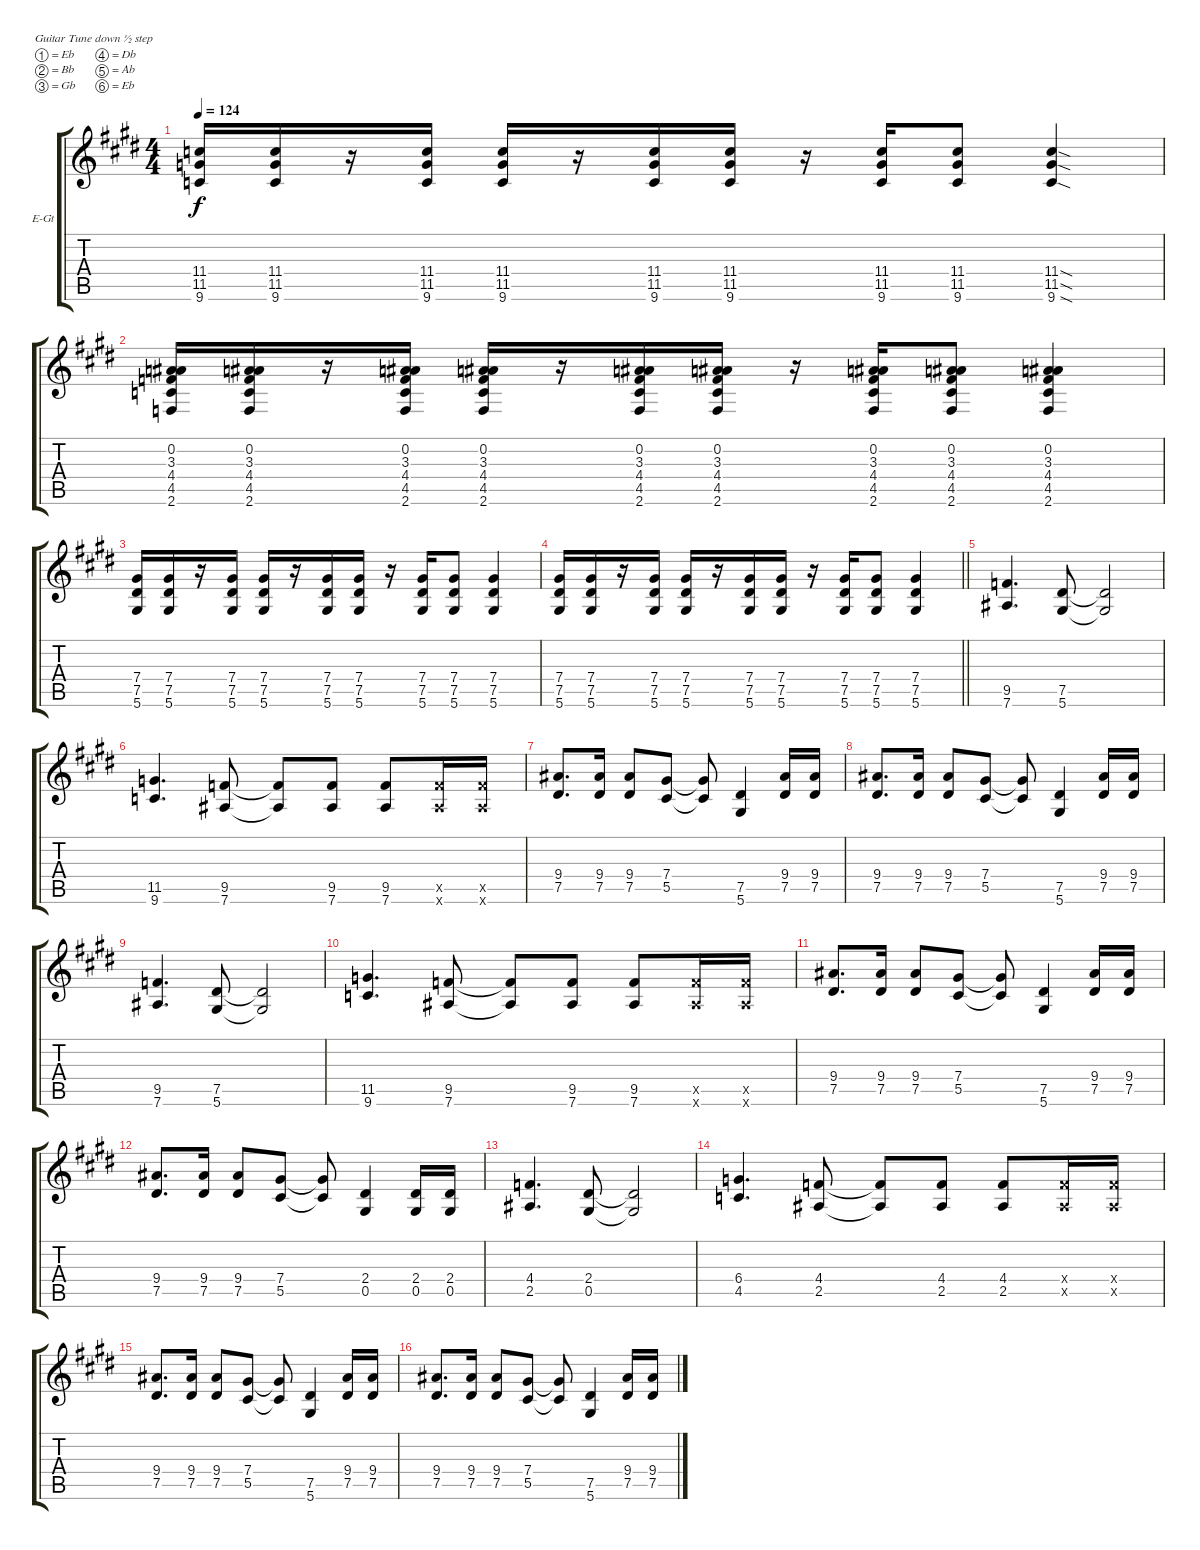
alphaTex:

\bracketExtendMode groupsimilarinstruments
\firstSystemTrackNameOrientation horizontal
\otherSystemsTrackNameOrientation horizontal
\track ("Untitled" "E-Gt") {instrument distortionguitar}
\staff {score tabs}
\tuning (Eb4 Bb3 Gb3 Db3 Ab2 Eb2)
\ts (4 4)
\tempo 124
\clef g2
\ks c#minor
(11.4 11.5 9.6).16{dy f} (11.4 11.5 9.6).16 r.16 (11.4 11.5 9.6).16 (11.4 11.5 9.6).16 r.16 (11.4 11.5 9.6).16 (11.4 11.5 9.6).16 r.16 (11.4 11.5 9.6).16 (11.4 11.5 9.6).8 (11.4{sod} 11.5{sod} 9.6{sod}).4 |
(0.2 3.3 4.4 4.5 2.6).16 (0.2 3.3 4.4 4.5 2.6).16 r.16 (0.2 3.3 4.4 4.5 2.6).16 (0.2 3.3 4.4 4.5 2.6).16 r.16 (0.2 3.3 4.4 4.5 2.6).16 (0.2 3.3 4.4 4.5 2.6).16 r.16 (0.2 3.3 4.4 4.5 2.6).16 (0.2 3.3 4.4 4.5 2.6).8 (0.2 3.3 4.4 4.5 2.6).4 |
(7.4 7.5 5.6).16 (7.4 7.5 5.6).16 r.16 (7.4 7.5 5.6).16 (7.4 7.5 5.6).16 r.16 (7.4 7.5 5.6).16 (7.4 7.5 5.6).16 r.16 (7.4 7.5 5.6).16 (7.4 7.5 5.6).8 (7.4 7.5 5.6).4 |
\barLineRight lightlight
(7.4 7.5 5.6).16 (7.4 7.5 5.6).16 r.16 (7.4 7.5 5.6).16 (7.4 7.5 5.6).16 r.16 (7.4 7.5 5.6).16 (7.4 7.5 5.6).16 r.16 (7.4 7.5 5.6).16 (7.4 7.5 5.6).8 (7.4 7.5 5.6).4 |
(9.5 7.6).4{d} (7.5 5.6).8 (7.5{t} 5.6{t}).2 |
(11.5 9.6).4{d} (9.5 7.6).8 (9.5{t} 7.6{t}).8 (9.5 7.6).8 (9.5 7.6).8 (9.5{x} 7.6{x}).16 (9.5{x} 7.6{x}).16 |
(9.4 7.5).8{d} (9.4 7.5).16 (9.4 7.5).8 (7.4 5.5).8 (7.4{t} 5.5{t}).8 (7.5 5.6).4 (9.4 7.5).16 (9.4 7.5).16 |
(9.4 7.5).8{d} (9.4 7.5).16 (9.4 7.5).8 (7.4 5.5).8 (7.4{t} 5.5{t}).8 (7.5 5.6).4 (9.4 7.5).16 (9.4 7.5).16 |
(9.5 7.6).4{d} (7.5 5.6).8 (7.5{t} 5.6{t}).2 |
(11.5 9.6).4{d} (9.5 7.6).8 (9.5{t} 7.6{t}).8 (9.5 7.6).8 (9.5 7.6).8 (9.5{x} 7.6{x}).16 (9.5{x} 7.6{x}).16 |
\ks e
(9.4 7.5).8{d} (9.4 7.5).16 (9.4 7.5).8 (7.4 5.5).8 (7.4{t} 5.5{t}).8 (7.5 5.6).4 (9.4 7.5).16 (9.4 7.5).16 |
\ks c#minor
(9.4 7.5).8{d} (9.4 7.5).16 (9.4 7.5).8 (7.4 5.5).8 (7.4{t} 5.5{t}).8 (2.4 0.5).4 (2.4 0.5).16 (2.4 0.5).16 |
(4.4 2.5).4{d} (2.4 0.5).8 (2.4{t} 0.5{t}).2 |
(6.4 4.5).4{d} (4.4 2.5).8 (4.4{t} 2.5{t}).8 (4.4 2.5).8 (4.4 2.5).8 (4.4{x} 2.5{x}).16 (4.4{x} 2.5{x}).16 |
(9.4 7.5).8{d} (9.4 7.5).16 (9.4 7.5).8 (7.4 5.5).8 (7.4{t} 5.5{t}).8 (7.5 5.6).4 (9.4 7.5).16 (9.4 7.5).16 |
(9.4 7.5).8{d} (9.4 7.5).16 (9.4 7.5).8 (7.4 5.5).8 (7.4{t} 5.5{t}).8 (7.5 5.6).4 (9.4 7.5).16 (9.4 7.5).16
